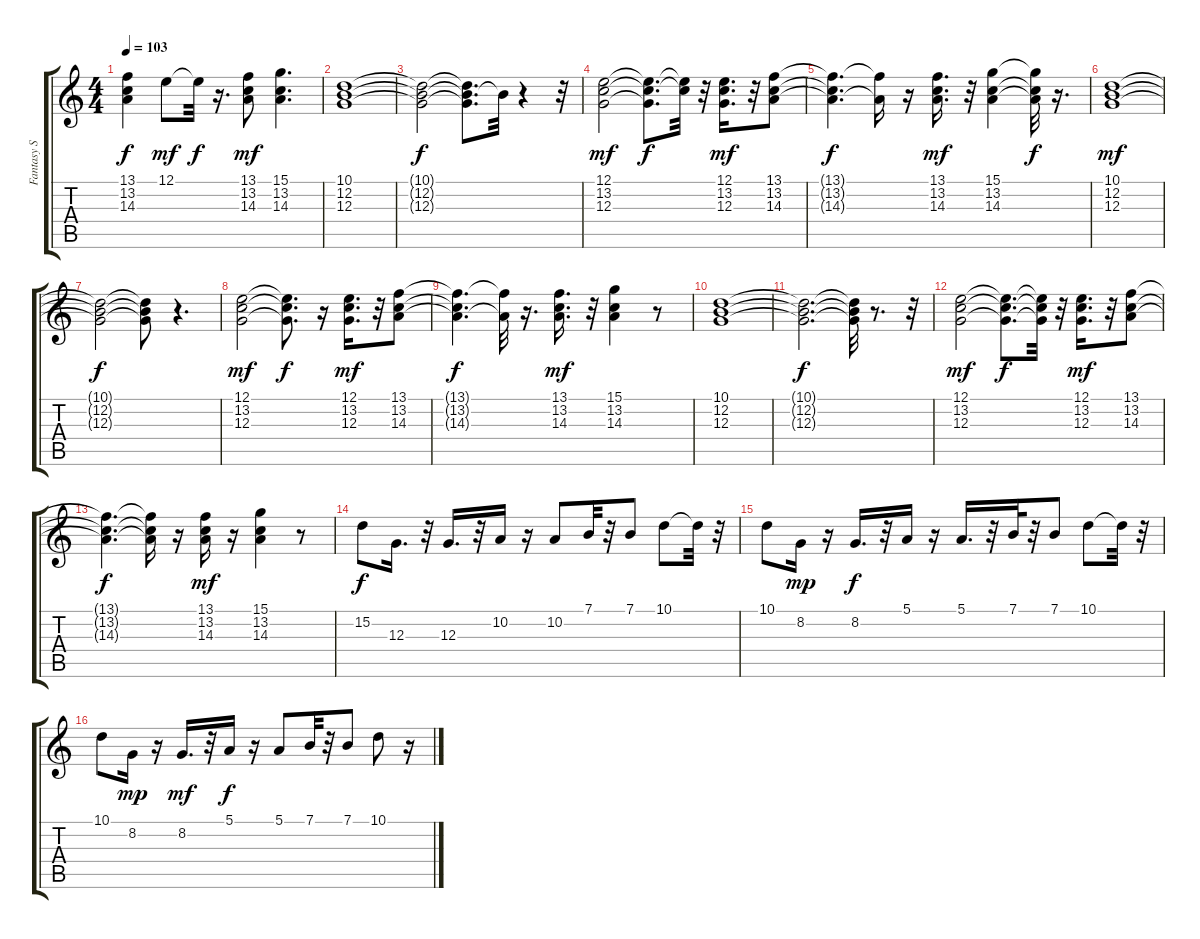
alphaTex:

\track ("Fantasy S" "Fantasy S") {instrument pad1newage}
\staff {score tabs}
\tuning (E4 B3 G3 D3 A2 E2) {hide}
\ts (4 4)
\tempo 103
\clef g2
\ks c
(13.1{t} 13.2{t} 14.3{t}).4{dy f} 12.1.8{dy mf} 12.1{t}.32{dy f} r.16{d} (13.1 13.2 14.3).8{dy mf} (15.1 13.2 14.3).4{d} |
(10.1 12.2 12.3).1 |
(10.1{t} 12.2{t} 12.3{t}).2{dy f} (10.1{t} 12.2{t} 12.3{t}).8{d} 12.2{t}.32 r.4 r.32 |
(12.1 13.2 12.3).2{dy mf} (12.1{t} 13.2{t} 12.3{t}).8{d dy f} (12.1{t} 13.2{t}).32 r.32 (12.1 13.2 12.3).16{d dy mf} r.32 (13.1 13.2 14.3).8 |
(13.1{t} 13.2{t} 14.3{t}).4{d dy f} (13.1{t} 14.3{t}).16 r.16 (13.1 13.2 14.3).16{d dy mf} r.32 (15.1 13.2 14.3).4 (15.1{t} 13.2{t} 14.3{t}).32{dy f} r.16{d} |
(10.1 12.2 12.3).1{dy mf} |
(10.1{t} 12.2{t} 12.3{t}).2{dy f} (10.1{t} 12.2{t} 12.3{t}).8 r.4{d} |
(12.1 13.2 12.3).2{dy mf} (12.1{t} 13.2{t} 12.3{t}).8{d dy f} r.16 (12.1 13.2 12.3).16{d dy mf} r.32 (13.1 13.2 14.3).8 |
(13.1{t} 13.2{t} 14.3{t}).4{d dy f} (13.1{t} 14.3{t}).32 r.16{d} (13.1 13.2 14.3).16{d dy mf} r.32 (15.1 13.2 14.3).4 r.8 |
(10.1 12.2 12.3).1 |
(10.1{t} 12.2{t} 12.3{t}).2{d dy f} (10.1{t} 12.2{t} 12.3{t}).32 r.8{d} r.32 |
(12.1 13.2 12.3).2{dy mf} (12.1{t} 13.2{t} 12.3{t}).8{d dy f} (12.1{t} 13.2{t} 12.3{t}).32 r.32 (12.1 13.2 12.3).16{d dy mf} r.32 (13.1 13.2 14.3).8 |
(13.1{t} 13.2{t} 14.3{t}).4{d dy f} (13.1{t} 13.2{t} 14.3{t}).16 r.16 (13.1 13.2 14.3).16{dy mf} r.16 (15.1 13.2 14.3).4 r.8 |
15.2.8{dy f} 12.3.16{d} r.32 12.3.16{d} r.32 10.2.16 r.16 10.2.8 7.1.32 r.32 7.1.8 10.1.8 10.1{t}.32 r.32 |
10.1.8 8.2.16{dy mp} r.16 8.2.16{d dy f} r.32 5.1.16 r.16 5.1.16{d} r.32 7.1.32 r.32 7.1.8 10.1.8 10.1{t}.32 r.32 |
10.1.8 8.2.16{dy mp} r.16 8.2.16{d dy mf} r.32 5.1.16{dy f} r.16 5.1.8 7.1.32 r.32 7.1.8 10.1.8 r.16
